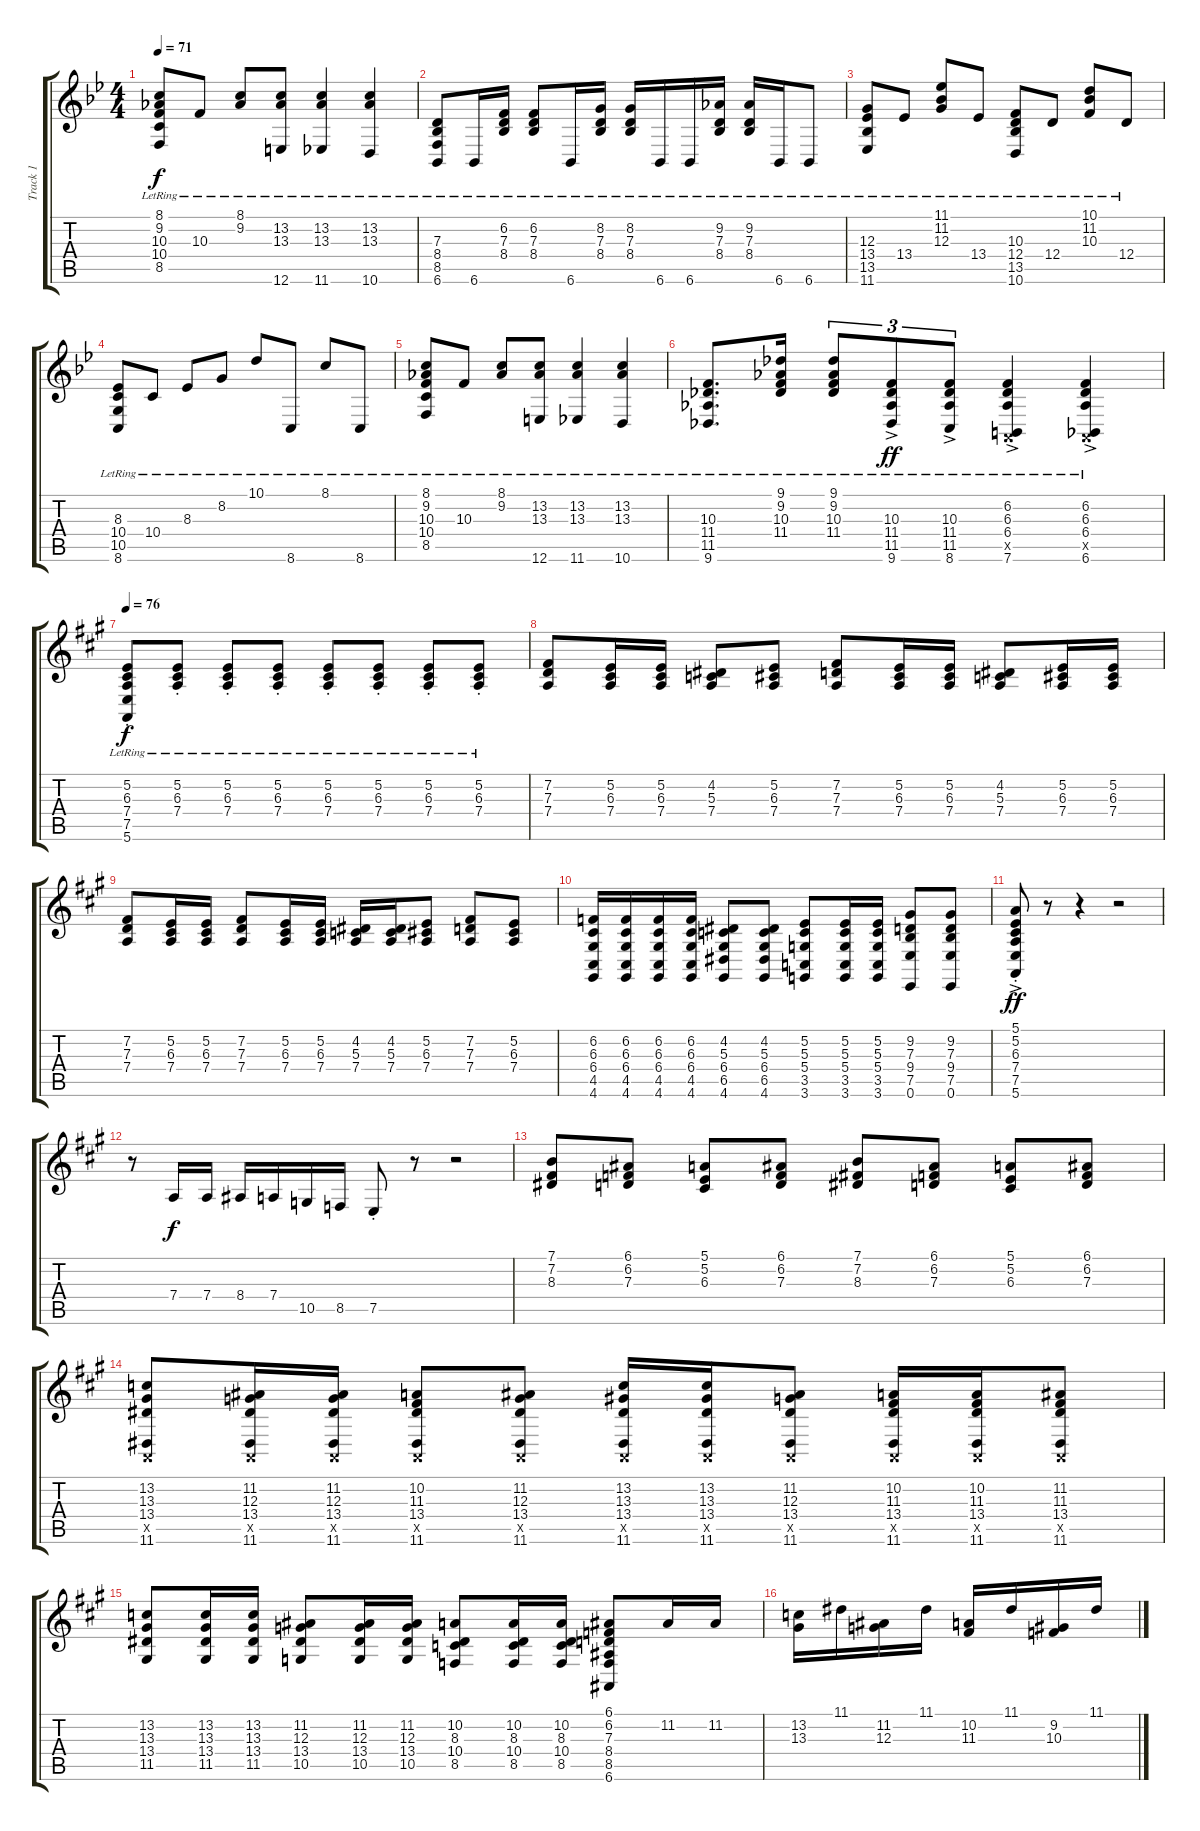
\track ("Track 1" "Track 1") {instrument acousticgrandpiano}
\staff {score tabs}
\tuning (E4 B3 G3 D3 A2 E2) {hide}
\ts (4 4)
\tempo 71
\clef g2
\ks bb
(8.1{lr} 9.2{lr} 10.3{lr} 10.4{lr} 8.5{lr}).8{dy f} 10.3{lr}.8 (8.1{lr} 9.2{lr}).8 (13.2{lr} 13.3{lr} 12.6{lr}).8 (13.2{lr} 13.3{lr} 11.6{lr}).4 (13.2{lr} 13.3{lr} 10.6{lr}).4 |
(7.3{lr} 8.4{lr} 8.5{lr} 6.6{lr}).8 6.6{lr}.16 (6.2{lr} 7.3{lr} 8.4{lr}).16 (6.2{lr} 7.3{lr} 8.4{lr}).8 6.6{lr}.16 (8.2{lr} 7.3{lr} 8.4{lr}).16 (8.2{lr} 7.3{lr} 8.4{lr}).16 6.6{lr}.16 6.6{lr}.16 (9.2{lr} 7.3{lr} 8.4{lr}).16 (9.2{lr} 7.3{lr} 8.4{lr}).16 6.6{lr}.16 6.6{lr}.8 |
(12.3{lr} 13.4{lr} 13.5{lr} 11.6{lr}).8 13.4{lr}.8 (11.1{lr} 11.2{lr} 12.3{lr}).8 13.4{lr}.8 (10.3{lr} 12.4{lr} 13.5{lr} 10.6{lr}).8 12.4{lr}.8 (10.1{lr} 11.2{lr} 10.3{lr}).8 12.4{lr}.8 |
(8.3{lr} 10.4{lr} 10.5{lr} 8.6{lr}).8 10.4{lr}.8 8.3{lr}.8 8.2{lr}.8 10.1{lr}.8 8.6{lr}.8 8.1{lr}.8 8.6{lr}.8 |
(8.1{lr} 9.2{lr} 10.3{lr} 10.4{lr} 8.5{lr}).8 10.3{lr}.8 (8.1{lr} 9.2{lr}).8 (13.2{lr} 13.3{lr} 12.6{lr}).8 (13.2{lr} 13.3{lr} 11.6{lr}).4 (13.2{lr} 13.3{lr} 10.6{lr}).4 |
(10.3{lr} 11.4{lr} 11.5{lr} 9.6{lr}).8{d} (9.1{lr} 9.2{lr} 10.3{lr} 11.4{lr}).16 (9.1{lr} 9.2{lr} 10.3{lr} 11.4{lr}).8{tu (3 2)} (10.3{ac lr} 11.4{ac lr} 11.5{ac lr} 9.6{ac lr}).8{tu (3 2) dy ff} (10.3{ac lr} 11.4{ac lr} 11.5{ac lr} 8.6{ac lr}).8{tu (3 2)} (6.2{ac lr} 6.3{ac lr} 6.4{ac lr} 0.5{ac x} 7.6{ac lr}).4 (6.2{ac lr} 6.3{ac lr} 6.4{ac lr} 0.5{ac x} 6.6{ac lr}).4 |
\tempo 76
\ks a
(5.2{st lr} 6.3{st lr} 7.4{st lr} 7.5{st lr} 5.6{st lr}).8{dy f} (5.2{st lr} 6.3{st lr} 7.4{st lr}).8 (5.2{st lr} 6.3{st lr} 7.4{st lr}).8 (5.2{st lr} 6.3{st lr} 7.4{st lr}).8 (5.2{st lr} 6.3{st lr} 7.4{st lr}).8 (5.2{st lr} 6.3{st lr} 7.4{st lr}).8 (5.2{st lr} 6.3{st lr} 7.4{st lr}).8 (5.2{st lr} 6.3{st lr} 7.4{st lr}).8 |
(7.2 7.3 7.4).8 (5.2 6.3 7.4).16 (5.2 6.3 7.4).16 (4.2 5.3 7.4).8 (5.2 6.3 7.4).8 (7.2 7.3 7.4).8 (5.2 6.3 7.4).16 (5.2 6.3 7.4).16 (4.2 5.3 7.4).8 (5.2 6.3 7.4).16 (5.2 6.3 7.4).16 |
(7.2 7.3 7.4).8 (5.2 6.3 7.4).16 (5.2 6.3 7.4).16 (7.2 7.3 7.4).8 (5.2 6.3 7.4).16 (5.2 6.3 7.4).16 (4.2 5.3 7.4).16 (4.2 5.3 7.4).16 (5.2 6.3 7.4).8 (7.2 7.3 7.4).8 (5.2 6.3 7.4).8 |
(6.2 6.3 6.4 4.5 4.6).16 (6.2 6.3 6.4 4.5 4.6).16 (6.2 6.3 6.4 4.5 4.6).16 (6.2 6.3 6.4 4.5 4.6).16 (4.2 5.3 6.4 6.5 4.6).8 (4.2 5.3 6.4 6.5 4.6).8 (5.2 5.3 5.4 3.5 3.6).8 (5.2 5.3 5.4 3.5 3.6).16 (5.2 5.3 5.4 3.5 3.6).16 (9.2 7.3 9.4 7.5 0.6).8 (9.2 7.3 9.4 7.5 0.6).8 |
(5.1{ac st} 5.2{ac st} 6.3{ac st} 7.4{ac st} 7.5{ac st} 5.6{ac st}).8{dy ff} r.8 r.4 r.2 |
r.8 7.4.16{dy f} 7.4.16 8.4.16 7.4.16 10.5.16 8.5.16 7.5{st}.8 r.8 r.2 |
(7.1 7.2 8.3).8 (6.1 6.2 7.3).8 (5.1 5.2 6.3).8 (6.1 6.2 7.3).8 (7.1 7.2 8.3).8 (6.1 6.2 7.3).8 (5.1 5.2 6.3).8 (6.1 6.2 7.3).8 |
(13.2 13.3 13.4 0.5{x} 11.6).8 (11.2 12.3 13.4 0.5{x} 11.6).16 (11.2 12.3 13.4 0.5{x} 11.6).16 (10.2 11.3 13.4 0.5{x} 11.6).8 (11.2 12.3 13.4 0.5{x} 11.6).8 (13.2 13.3 13.4 0.5{x} 11.6).16 (13.2 13.3 13.4 0.5{x} 11.6).16 (11.2 12.3 13.4 0.5{x} 11.6).8 (10.2 11.3 13.4 0.5{x} 11.6).16 (10.2 11.3 13.4 0.5{x} 11.6).16 (11.2 11.3 13.4 0.5{x} 11.6).8 |
(13.2 13.3 13.4 11.5).8 (13.2 13.3 13.4 11.5).16 (13.2 13.3 13.4 11.5).16 (11.2 12.3 13.4 10.5).8 (11.2 12.3 13.4 10.5).16 (11.2 12.3 13.4 10.5).16 (10.2 8.3 10.4 8.5).8 (10.2 8.3 10.4 8.5).16 (10.2 8.3 10.4 8.5).16 (6.1 6.2 7.3 8.4 8.5 6.6).8 11.2.16 11.2.16 |
(13.2 13.3).16 11.1.16 (11.2 12.3).16 11.1.16 (10.2 11.3).16 11.1.16 (9.2 10.3).16 11.1.16
